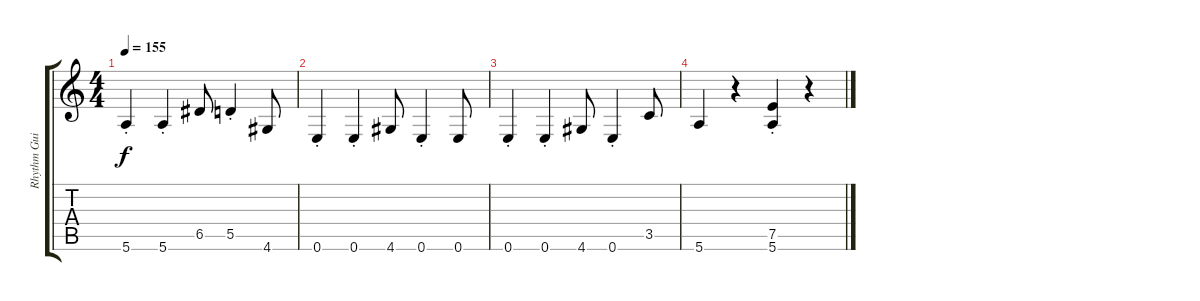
\track ("Rhythm Guitar (Distortion)" "Rhythm Gui") {instrument distortionguitar}
\staff {score tabs}
\tuning (E4 B3 G3 D3 A2 E2) {hide}
\ts (4 4)
\tempo 155
\clef g2
\ks c
5.6{st}.4{dy f} 5.6{st}.4 6.5.8 5.5{st}.4 4.6.8 |
0.6{st}.4 0.6{st}.4 4.6.8 0.6{st}.4 0.6.8 |
0.6{st}.4 0.6{st}.4 4.6.8 0.6{st}.4 3.5.8 |
5.6.4 r.4 (7.5{st} 5.6).4 r.4
